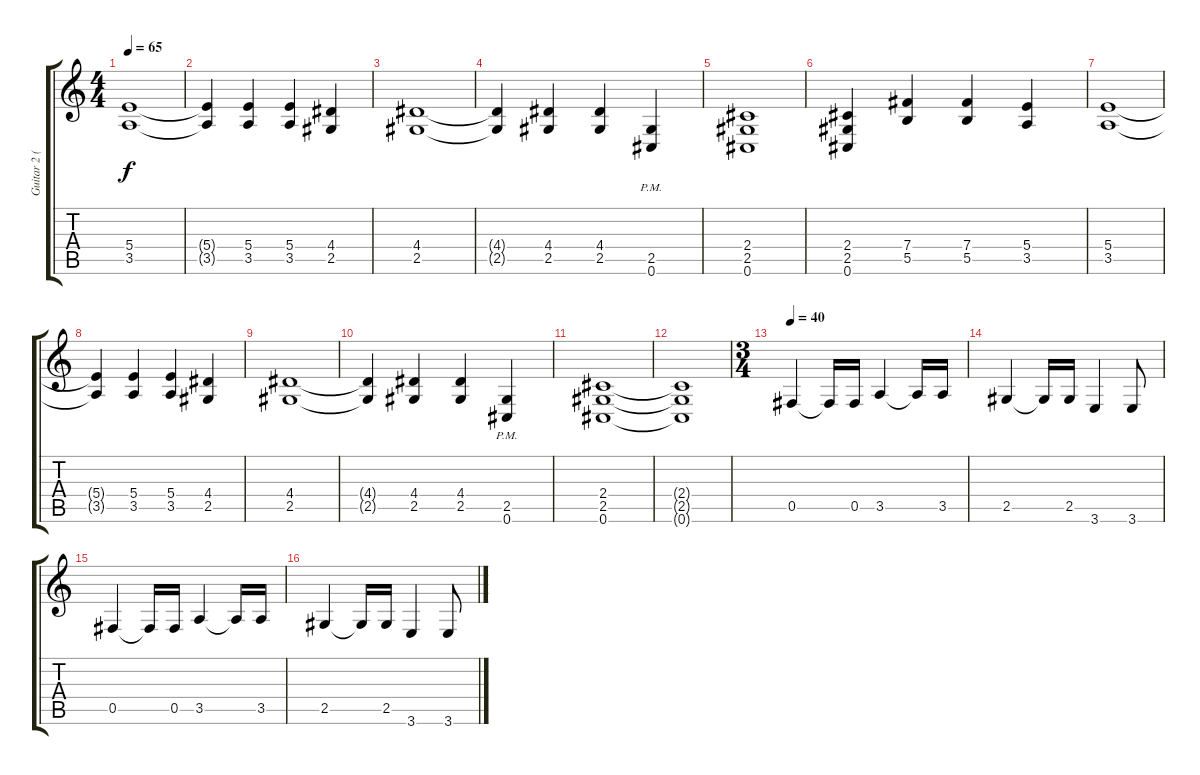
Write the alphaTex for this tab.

\track ("Guitar 2 (Distortion)" "Guitar 2 (") {instrument distortionguitar}
\staff {score tabs}
\tuning (Db4 Ab3 E3 B2 Gb2 Db2) {hide}
\ts (4 4)
\tempo 65
\clef g2
\ks c
(5.4 3.5).1{dy f} |
(5.4{t} 3.5{t}).4 (5.4 3.5).4 (5.4 3.5).4 (4.4 2.5).4 |
(4.4 2.5).1 |
(4.4{t} 2.5{t}).4 (4.4 2.5).4 (4.4 2.5).4 (2.5{pm} 0.6{pm}).4 |
(2.4 2.5 0.6).1 |
(2.4 2.5 0.6).4 (7.4 5.5).4 (7.4 5.5).4 (5.4 3.5).4 |
(5.4 3.5).1 |
(5.4{t} 3.5{t}).4 (5.4 3.5).4 (5.4 3.5).4 (4.4 2.5).4 |
(4.4 2.5).1 |
(4.4{t} 2.5{t}).4 (4.4 2.5).4 (4.4 2.5).4 (2.5{pm} 0.6{pm}).4 |
(2.4 2.5 0.6).1 |
(2.4{t} 2.5{t} 0.6{t}).1 |
\ts (3 4)
\tempo 40
0.5.4 0.5{t}.16 0.5.16 3.5.4 3.5{t}.16 3.5.16 |
2.5.4 2.5{t}.16 2.5.16 3.6.4 3.6.8 |
0.5.4 0.5{t}.16 0.5.16 3.5.4 3.5{t}.16 3.5.16 |
2.5.4 2.5{t}.16 2.5.16 3.6.4 3.6.8
